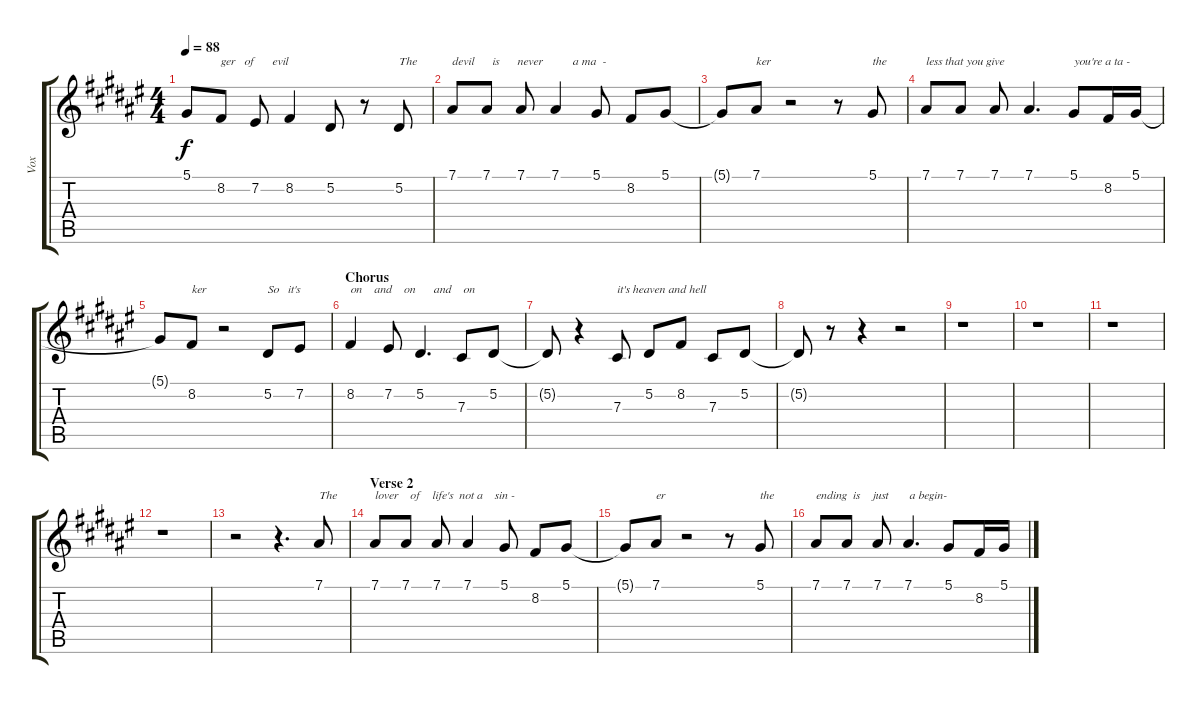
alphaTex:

\track ("Vox" "Vox") {instrument violin}
\staff {score tabs}
\tuning (Eb4 Bb3 Gb3 Db3 Ab2 Eb2) {hide}
\ts (4 4)
\tempo 88
\clef g2
\ks f#
5.1{t}.8{dy f} 8.2.8{txt "ger   of      evil"} 7.2.8 8.2.4 5.2.8 r.8 5.2.8{txt "The"} |
7.1.8{txt "devil      is      never          a ma  -"} 7.1.8 7.1.8 7.1.4 5.1.8 8.2.8 5.1.8 |
5.1{t}.8 7.1.8{txt "ker"} r.2 r.8 5.1.8{txt "the"} |
7.1.8{txt "less that you give"} 7.1.8 7.1.8 7.1.4{d} 5.1.8{txt "you're a ta -"} 8.2.16 5.1.16 |
5.1{t}.8 8.2.8{txt "ker"} r.2 5.2.8{txt "So   it's"} 7.2.8 |
\section ("" "Chorus")
8.2.4{txt "on    and    on      and    on"} 7.2.8 5.2.4{d} 7.3.8 5.2.8 |
5.2{t}.8 r.4 7.3.8{txt "it's heaven and hell"} 5.2.8 8.2.8 7.3.8 5.2.8 |
5.2{t}.8 r.8 r.4 r.2 |
r.1 |
r.1 |
r.1 |
r.1 |
r.2 r.4{d} 7.1.8{txt "The"} |
\section ("" "Verse 2")
7.1.8{txt "lover    of    life's  not a    sin -"} 7.1.8 7.1.8 7.1.4 5.1.8 8.2.8 5.1.8 |
5.1{t}.8 7.1.8{txt "er"} r.2 r.8 5.1.8{txt "the"} |
7.1.8{txt "ending  is    just       a begin-"} 7.1.8 7.1.8 7.1.4{d} 5.1.8 8.2.16 5.1.16
